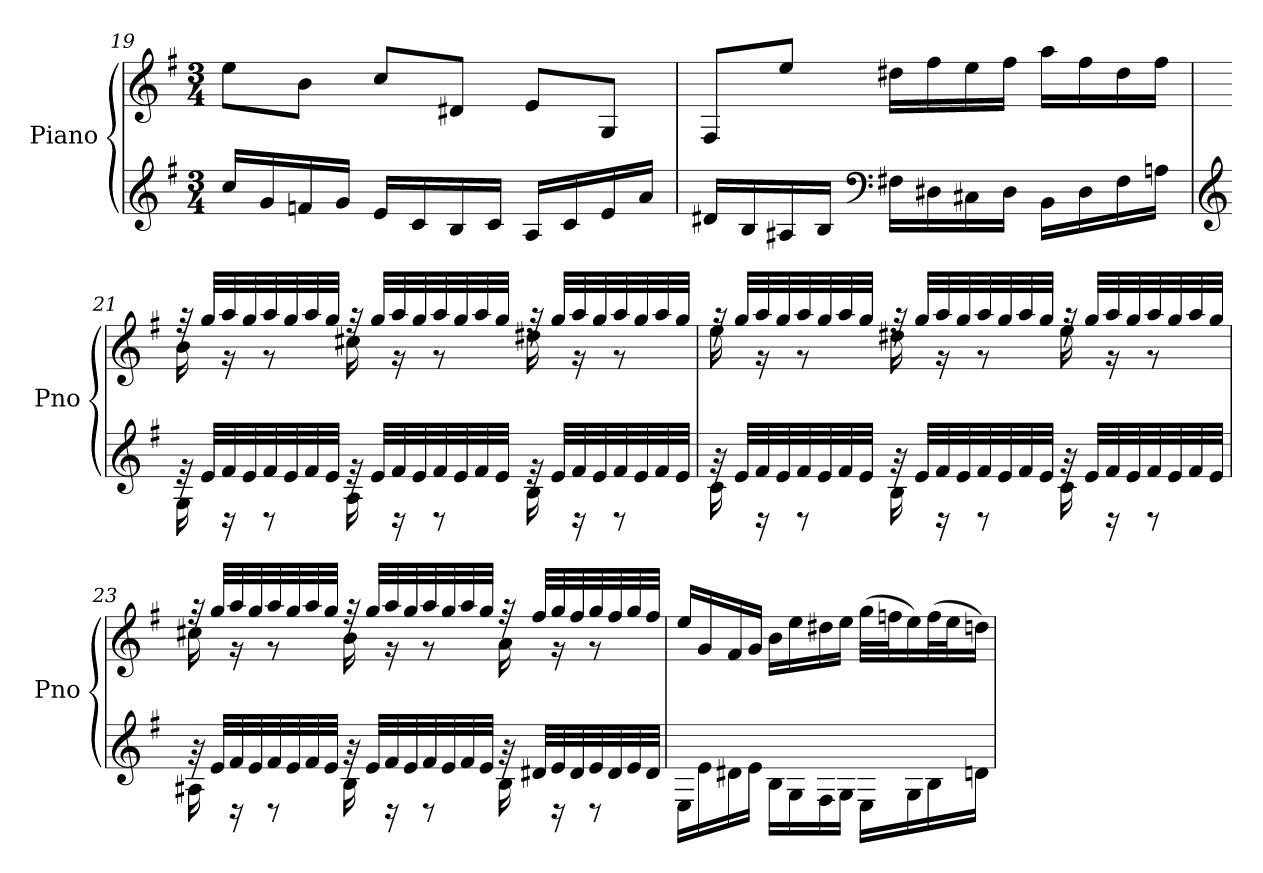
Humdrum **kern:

**kern	**kern
*part1	*part1
*staff2	*staff1
*I"Piano	*
*I'Pno	*
*clefG2	*clefG2
*k[f#]	*k[f#]
*M3/4	*M3/4
=19	=19
16cc/LL	8ee\L
16g/	.
16fn/	8b\J
16g/JJ	.
16e/LL	8cc/L
16c/	.
16B/	8d#X/J
16c/JJ	.
16A/LL	8e/L
16c/	.
16e/	8G/J
16a/JJ	.
!!LO:LB:g=z
=20	=20
16d#X/LL	8F#/L
16B/	.
16A#X/	8ee/J
16B/JJ	.
*clefF4	*
16F#X\LL	16dd#X\LL
16D#X\	16ff#\
16C#X\	16ee\
16D#\JJ	16ff#\JJ
16BB\LL	16aa\LL
16D#\	16ff#\
16F#\	16dd#\
16An\JJ	16ff#\JJ
=21	=21
*clefG2	*
*^	*^
32re	16G\	32rff	16b\
32e/LLL	.	32gg/LLL	.
32f#/	16rD	32aa/	16r
32e/	.	32gg/	.
32f#/	8rD	32aa/	8r
32e/	.	32gg/	.
32f#/	.	32aa/	.
32e/JJJ	.	32gg/JJJ	.
32re	16A\	32rff	16cc#X\
32e/LLL	.	32gg/LLL	.
32f#/	16rD	32aa/	16r
32e/	.	32gg/	.
32f#/	8rD	32aa/	8r
32e/	.	32gg/	.
32f#/	.	32aa/	.
32e/JJJ	.	32gg/JJJ	.
32re	16B\	32rff	16dd#X\
32e/LLL	.	32gg/LLL	.
32f#/	16rD	32aa/	16r
32e/	.	32gg/	.
32f#/	8rD	32aa/	8r
32e/	.	32gg/	.
32f#/	.	32aa/	.
32e/JJJ	.	32gg/JJJ	.
!!LO:PB:g=z	!!
=22	=22	=22	=22
32rg	16c\	32rff	16ee\
32e/LLL	.	32gg/LLL	.
32f#/	16rD	32aa/	16r
32e/	.	32gg/	.
32f#/	8rD	32aa/	8r
32e/	.	32gg/	.
32f#/	.	32aa/	.
32e/JJJ	.	32gg/JJJ	.
32rg	16B\	32rff	16dd#X\
32e/LLL	.	32gg/LLL	.
32f#/	16rD	32aa/	16r
32e/	.	32gg/	.
32f#/	8rD	32aa/	8r
32e/	.	32gg/	.
32f#/	.	32aa/	.
32e/JJJ	.	32gg/JJJ	.
32rg	16c\	32rff	16ee\
32e/LLL	.	32gg/LLL	.
32f#/	16rD	32aa/	16r
32e/	.	32gg/	.
32f#/	8rD	32aa/	8r
32e/	.	32gg/	.
32f#/	.	32aa/	.
32e/JJJ	.	32gg/JJJ	.
=23	=23	=23	=23
32rg	16A#X\	32rff	16cc#X\
32e/LLL	.	32gg/LLL	.
32f#/	16rD	32aa/	16r
32e/	.	32gg/	.
32f#/	8rD	32aa/	8r
32e/	.	32gg/	.
32f#/	.	32aa/	.
32e/JJJ	.	32gg/JJJ	.
32rg	16B\	32rff	16b\
32e/LLL	.	32gg/LLL	.
32f#/	16rD	32aa/	16r
32e/	.	32gg/	.
32f#/	8rD	32aa/	8r
32e/	.	32gg/	.
32f#/	.	32aa/	.
32e/JJJ	.	32gg/JJJ	.
32rg	16B\	32rff	16a\
32d#X/LLL	.	32ff#/LLL	.
32e/	16rD	32gg/	16r
32d#/	.	32ff#/	.
32e/	8rD	32gg/	8r
32d#/	.	32ff#/	.
32e/	.	32gg/	.
32d#/JJJ	.	32ff#/JJJ	.
*v	*v	*	*
*	*v	*v
!!LO:LB:g=z
=24	=24
16E\LL	16ee/LL
16e\	16g/
16d#X\	16f#/
16e\JJ	16g/JJ
16B\LL	16b\LL
16G\	16ee\
16F#\	16dd#X\
16G\JJ	16ee\JJ
16E\LL	(>32gg\LLL
.	32ffn\J
16G\	16ee\)
16B\	(>32ff\L
.	32ee\J
16dn\JJ	16ddn\JJ)
=	=
*-	*-
